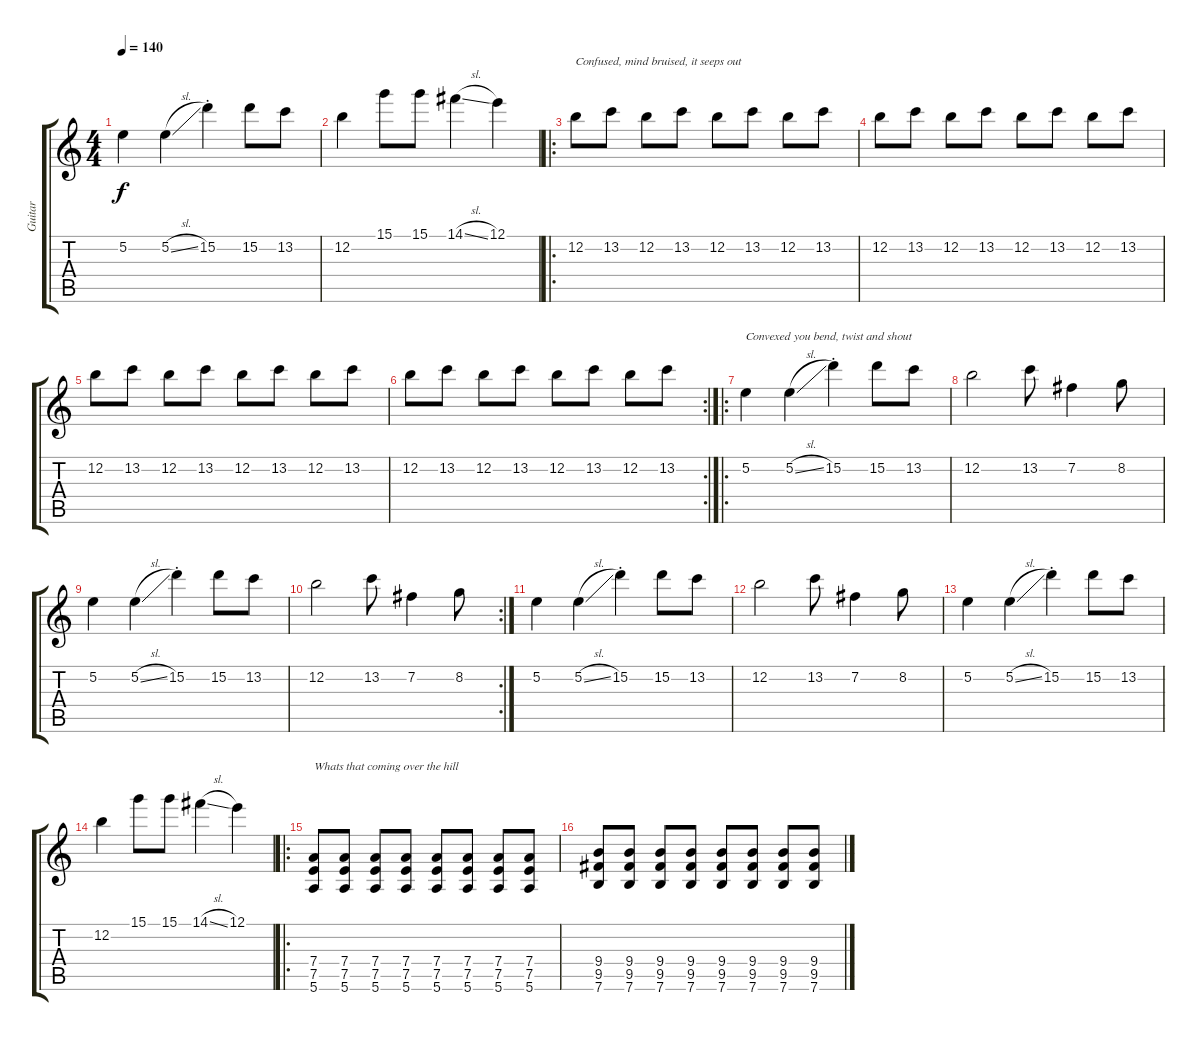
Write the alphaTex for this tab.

\track ("Guitar" "Guitar") {instrument overdrivenguitar}
\staff {score tabs}
\tuning (E4 B3 G3 D3 A2 E2) {hide}
\ts (4 4)
\tempo 140
\clef g2
\ks c
5.2.4{dy f} 5.2{sl}.4 15.2{st}.4 15.2.8 13.2.8 |
12.2.4 15.1.8 15.1.8 14.1{sl}.4 12.1.4 |
\ro
12.2.8{txt "Confused, mind bruised, it seeps out"} 13.2.8 12.2.8 13.2.8 12.2.8 13.2.8 12.2.8 13.2.8 |
12.2.8 13.2.8 12.2.8 13.2.8 12.2.8 13.2.8 12.2.8 13.2.8 |
12.2.8 13.2.8 12.2.8 13.2.8 12.2.8 13.2.8 12.2.8 13.2.8 |
\rc 2
12.2.8 13.2.8 12.2.8 13.2.8 12.2.8 13.2.8 12.2.8 13.2.8 |
\ro
5.2.4{txt "Convexed you bend, twist and shout"} 5.2{sl}.4 15.2{st}.4 15.2.8 13.2.8 |
12.2.2 13.2.8 7.2.4 8.2.8 |
5.2.4 5.2{sl}.4 15.2{st}.4 15.2.8 13.2.8 |
\rc 2
12.2.2 13.2.8 7.2.4 8.2.8 |
5.2.4 5.2{sl}.4 15.2{st}.4 15.2.8 13.2.8 |
12.2.2 13.2.8 7.2.4 8.2.8 |
5.2.4 5.2{sl}.4 15.2{st}.4 15.2.8 13.2.8 |
12.2.4 15.1.8 15.1.8 14.1{sl}.4 12.1.4 |
\ro
(7.4 7.5 5.6).8{txt "Whats that coming over the hill"} (7.4 7.5 5.6).8 (7.4 7.5 5.6).8 (7.4 7.5 5.6).8 (7.4 7.5 5.6).8 (7.4 7.5 5.6).8 (7.4 7.5 5.6).8 (7.4 7.5 5.6).8 |
(9.4 9.5 7.6).8 (9.4 9.5 7.6).8 (9.4 9.5 7.6).8 (9.4 9.5 7.6).8 (9.4 9.5 7.6).8 (9.4 9.5 7.6).8 (9.4 9.5 7.6).8 (9.4 9.5 7.6).8
